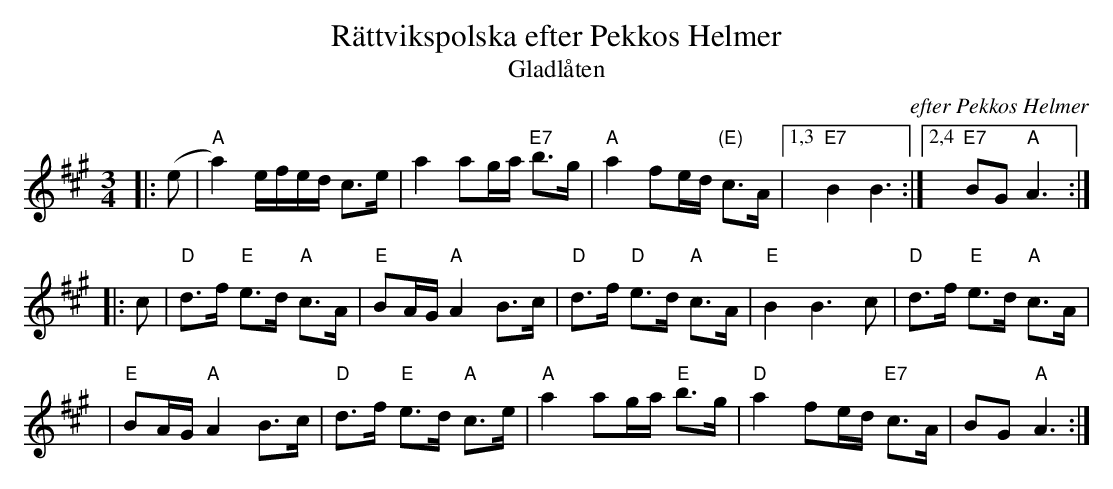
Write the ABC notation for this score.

X:1
T: R\"attvikspolska efter Pekkos Helmer
T: Gladl\aaten
O: efter Pekkos Helmer
M: 3/4
L: 1/16
K: A
|: (e2 \
| "A"a4) efed c3e | a4 a2ga "E7"b3g \
| "A"a4 f2ed "(E)"c3A |1,3 "E7"B4 B6 :|2,4 "E7"B2G2 "A"A6 :|
|: c2 \
| "D"d3f "E"e3d "A"c3A | "E"B2AG "A"A4 B3c \
| "D"d3f "D"e3d "A"c3A | "E"B4 B6 c2 | "D"d3f "E"e3d "A"c3A |
| "E"B2AG "A"A4 B3c | "D"d3f "E"e3d "A"c3e \
| "A"a4 a2ga "E"b3g | "D"a4 f2ed "E7"c3A | B2G2 "A"A6 :|
